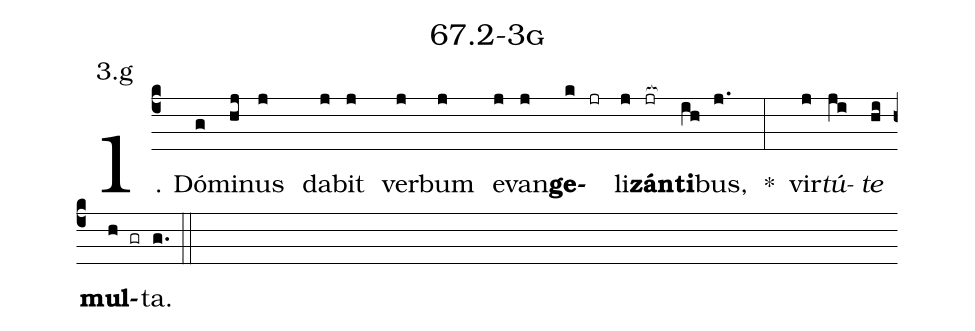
name: 67.2-3g;
annotation: 3.g;
%%
(c4)1. Dó(g)mi(hj)nus(j) da(j)bit(j) ver(j)bum(j) e(j)van(j)<b>ge</b>(k jr)li(j)<b>zán</b>(jr[ocb:1{])<b>ti</b>(ih[ocb:0}])bus,(j.) *(:) vir(j)<i>tú</i>(ji)<i>te</i>(hi) <b>mul</b>(h gr)ta.(g.) (::)


%E(j) u(j) o(ji) u(hi) a(h) e.(g.) (::)
